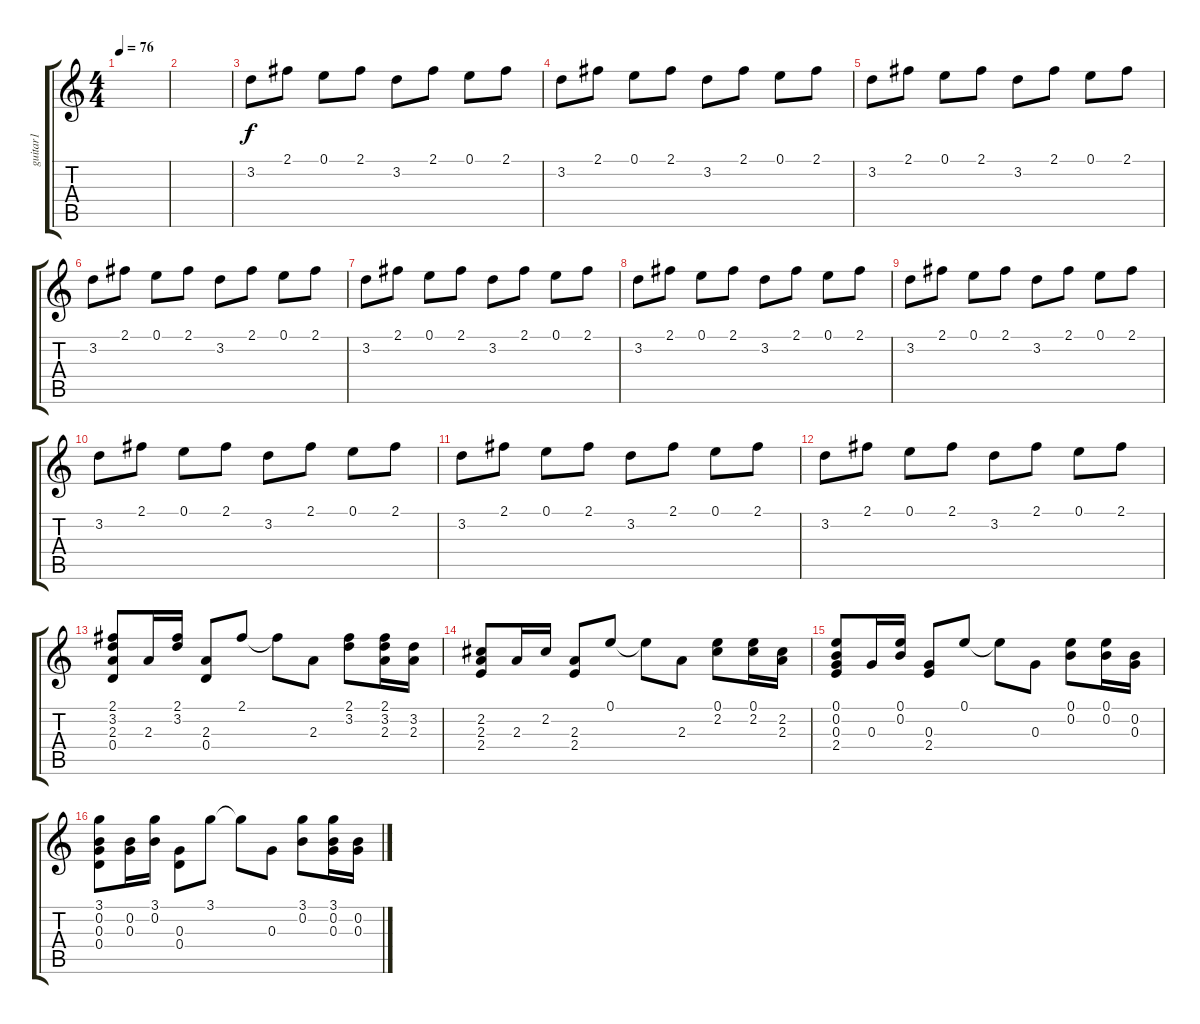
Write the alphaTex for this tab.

\track ("guitar1" "guitar1") {instrument acousticguitarsteel}
\staff {score tabs}
\tuning (E4 B3 G3 D3 A2 E2) {hide}
\ts (4 4)
\tempo 76
\clef g2
\ks c
|
|
3.2.8{volume 14 instrument acousticguitarsteel} 2.1.8 0.1.8 2.1.8 3.2.8 2.1.8 0.1.8 2.1.8 |
3.2.8 2.1.8 0.1.8 2.1.8 3.2.8 2.1.8 0.1.8 2.1.8 |
3.2.8 2.1.8 0.1.8 2.1.8 3.2.8 2.1.8 0.1.8 2.1.8 |
3.2.8{volume 11 instrument acousticguitarsteel} 2.1.8 0.1.8 2.1.8 3.2.8 2.1.8 0.1.8 2.1.8 |
3.2.8 2.1.8 0.1.8 2.1.8 3.2.8 2.1.8 0.1.8 2.1.8 |
3.2.8 2.1.8 0.1.8 2.1.8 3.2.8 2.1.8 0.1.8 2.1.8 |
3.2.8 2.1.8 0.1.8 2.1.8 3.2.8 2.1.8 0.1.8 2.1.8 |
3.2.8 2.1.8 0.1.8 2.1.8 3.2.8 2.1.8 0.1.8 2.1.8 |
3.2.8 2.1.8 0.1.8 2.1.8 3.2.8 2.1.8 0.1.8 2.1.8 |
3.2.8 2.1.8 0.1.8 2.1.8 3.2.8 2.1.8 0.1.8 2.1.8 |
(2.1 3.2 2.3 0.4).8{volume 9 instrument acousticguitarsteel} 2.3.16 (2.1 3.2).16 (2.3 0.4).8 2.1.8 2.1{t}.8 2.3.8 (2.1 3.2).8 (2.1 3.2 2.3).16 (3.2 2.3).16 |
(2.2 2.3 2.4).8{volume 9 instrument acousticguitarsteel} 2.3.16 2.2.16 (2.3 2.4).8 0.1.8 0.1{t}.8 2.3.8 (0.1 2.2).8 (0.1 2.2).16 (2.2 2.3).16 |
(0.1 0.2 0.3 2.4).8{volume 9 instrument acousticguitarsteel} 0.3.16 (0.1 0.2).16 (0.3 2.4).8 0.1.8 0.1{t}.8 0.3.8 (0.1 0.2).8 (0.1 0.2).16 (0.2 0.3).16 |
(3.1 0.2 0.3 0.4).8{volume 9 instrument acousticguitarsteel} (0.2 0.3).16 (3.1 0.2).16 (0.3 0.4).8 3.1.8 3.1{t}.8 0.3.8 (3.1 0.2).8 (3.1 0.2 0.3).16 (0.2 0.3).16
